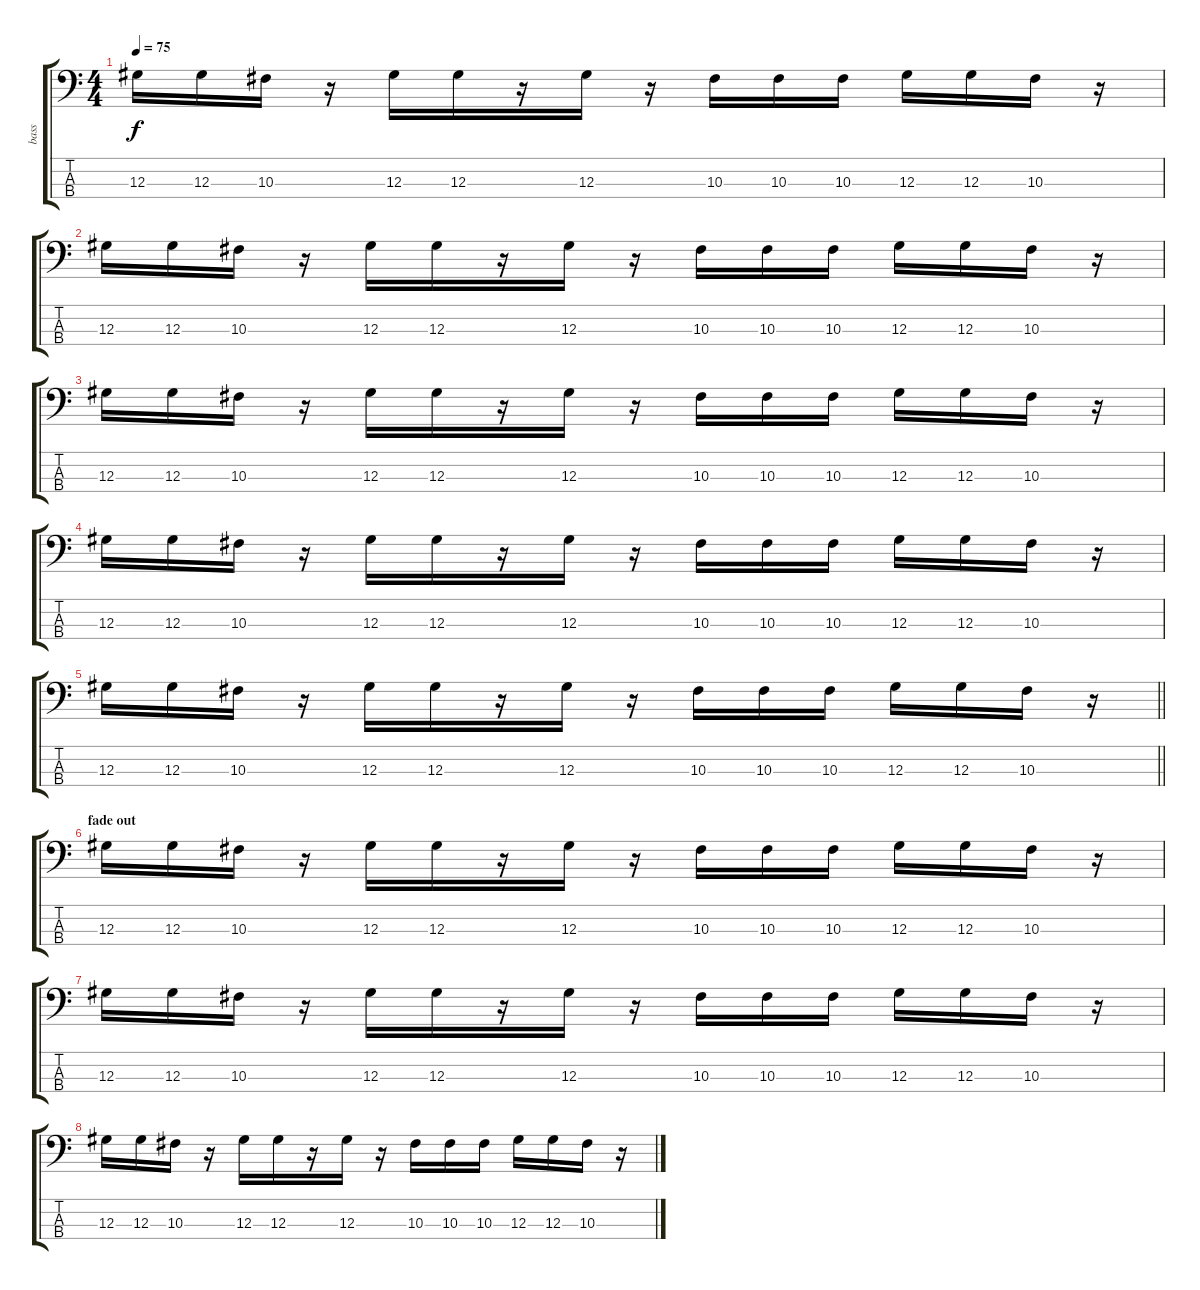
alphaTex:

\track ("bass " "bass ") {instrument electricbassfinger}
\staff {score tabs}
\tuning (Gb2 Db2 Ab1 Eb1) {hide}
\ts (4 4)
\tempo 75
\clef f4
\ks c
12.3.16{dy f} 12.3.16 10.3.16 r.16 12.3.16 12.3.16 r.16 12.3.16 r.16 10.3.16 10.3.16 10.3.16 12.3.16 12.3.16 10.3.16 r.16 |
12.3.16 12.3.16 10.3.16 r.16 12.3.16 12.3.16 r.16 12.3.16 r.16 10.3.16 10.3.16 10.3.16 12.3.16 12.3.16 10.3.16 r.16 |
12.3.16 12.3.16 10.3.16 r.16 12.3.16 12.3.16 r.16 12.3.16 r.16 10.3.16 10.3.16 10.3.16 12.3.16 12.3.16 10.3.16 r.16 |
12.3.16 12.3.16 10.3.16 r.16 12.3.16 12.3.16 r.16 12.3.16 r.16 10.3.16 10.3.16 10.3.16 12.3.16 12.3.16 10.3.16 r.16 |
\barLineRight lightlight
12.3.16 12.3.16 10.3.16 r.16 12.3.16 12.3.16 r.16 12.3.16 r.16 10.3.16 10.3.16 10.3.16 12.3.16 12.3.16 10.3.16 r.16 |
\section ("" "fade out")
12.3.16 12.3.16 10.3.16 r.16 12.3.16 12.3.16 r.16 12.3.16 r.16 10.3.16 10.3.16 10.3.16 12.3.16 12.3.16 10.3.16 r.16 |
12.3.16 12.3.16 10.3.16 r.16 12.3.16 12.3.16 r.16 12.3.16 r.16 10.3.16 10.3.16 10.3.16 12.3.16 12.3.16 10.3.16 r.16 |
12.3.16 12.3.16 10.3.16 r.16 12.3.16 12.3.16 r.16 12.3.16 r.16 10.3.16 10.3.16 10.3.16 12.3.16 12.3.16 10.3.16 r.16
